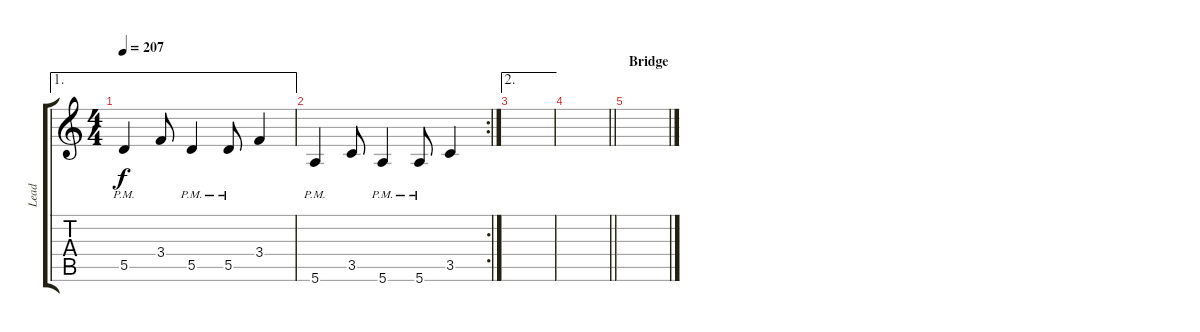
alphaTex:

\track ("Lead" "Lead") {instrument overdrivenguitar}
\staff {score tabs}
\tuning (E4 B3 G3 D3 A2 E2) {hide}
\ae 1
\ts (4 4)
\tempo 207
\clef g2
\ks c
5.5{pm}.4{dy f} 3.4.8 5.5{pm}.4 5.5{pm}.8 3.4.4 |
\rc 2
5.6{pm}.4 3.5.8 5.6{pm}.4 5.6{pm}.8 3.5.4 |
\ae 2
|
\barLineRight lightlight
|
\section ("" "Bridge")
